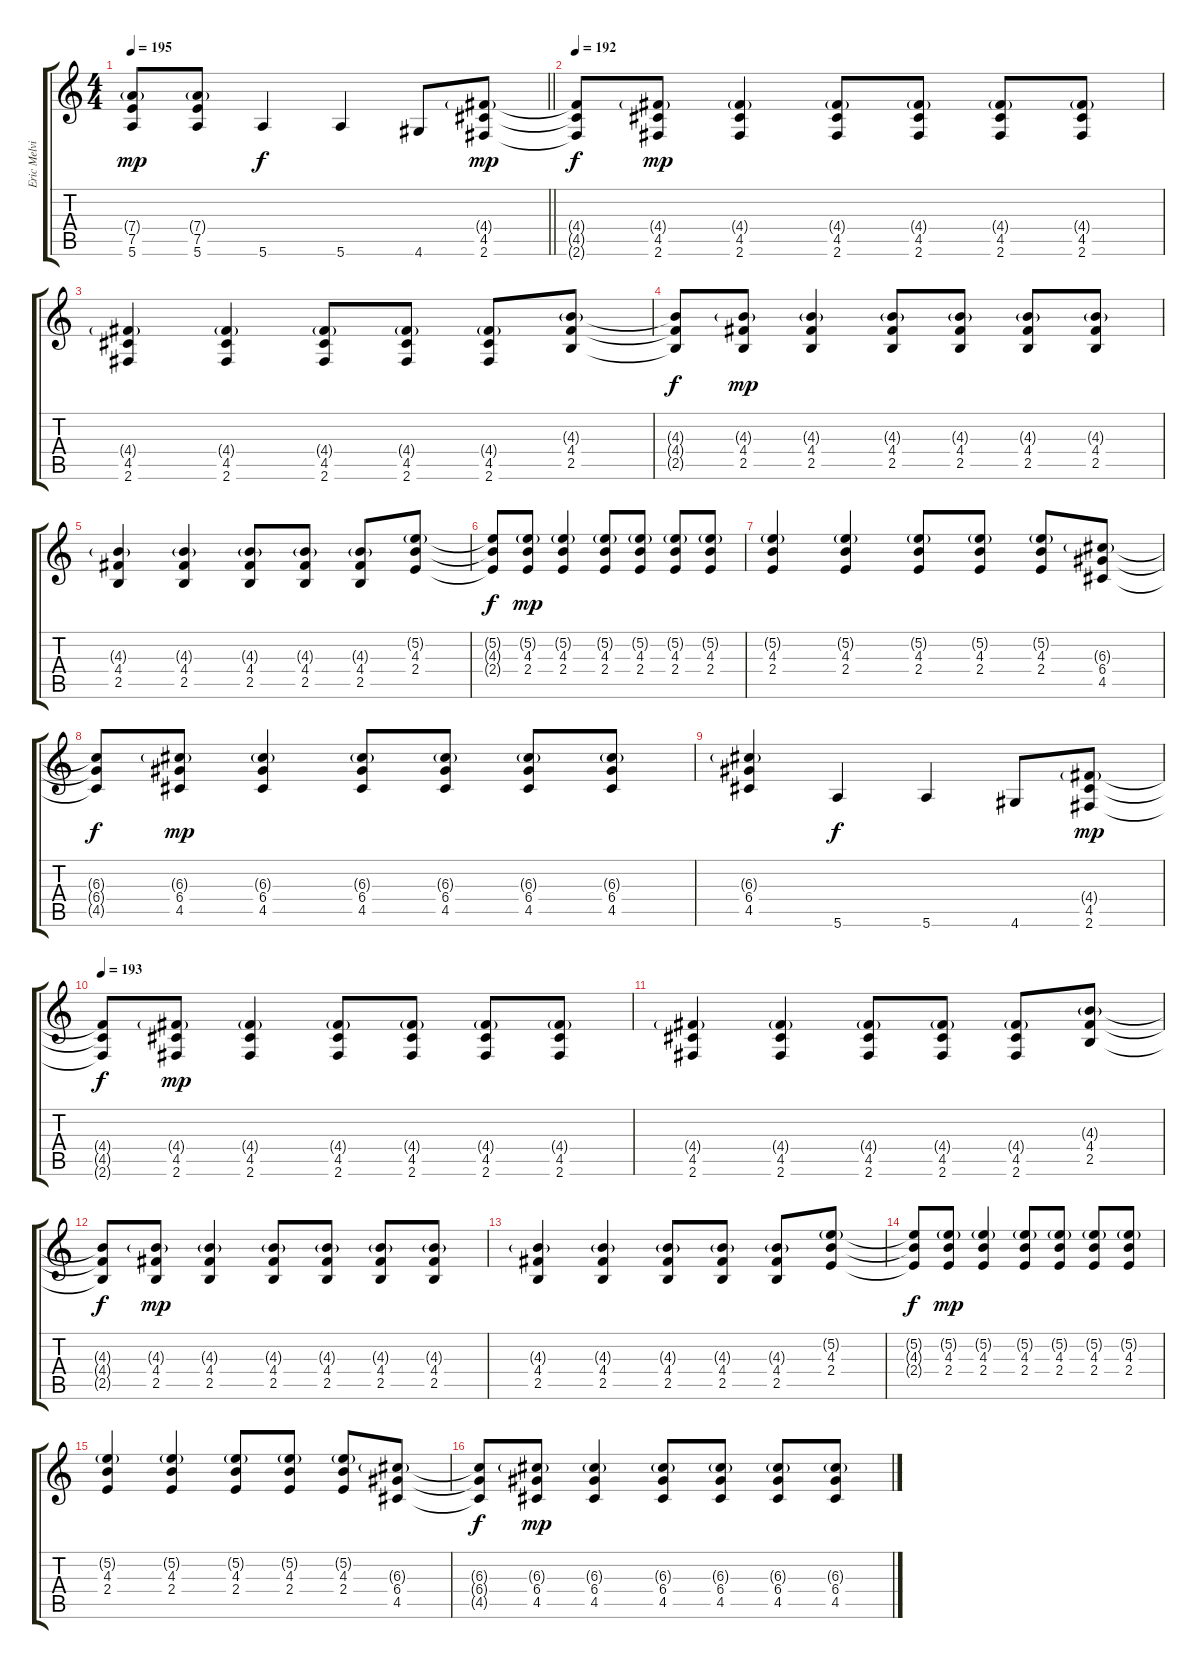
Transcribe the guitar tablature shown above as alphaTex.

\track ("Eric Melvin" "Eric Melvi") {instrument distortionguitar}
\staff {score tabs}
\tuning (E4 B3 G3 D3 A2 E2) {hide}
\ts (4 4)
\tempo 195
\clef g2
\barLineRight lightlight
\ks c
(7.4{g} 7.5 5.6).8{dy mp} (7.4{g} 7.5 5.6).8 5.6.4{dy f} 5.6.4 4.6.8 (4.4{g} 4.5 2.6).8{dy mp} |
\section ("" "")
\tempo 192
(4.4{t} 4.5{t} 2.6{t}).8{dy f} (4.4{g} 4.5 2.6).8{dy mp} (4.4{g} 4.5 2.6).4 (4.4{g} 4.5 2.6).8 (4.4{g} 4.5 2.6).8 (4.4{g} 4.5 2.6).8 (4.4{g} 4.5 2.6).8 |
(4.4{g} 4.5 2.6).4 (4.4{g} 4.5 2.6).4 (4.4{g} 4.5 2.6).8 (4.4{g} 4.5 2.6).8 (4.4{g} 4.5 2.6).8 (4.3{g} 4.4 2.5).8 |
(4.3{t} 4.4{t} 2.5{t}).8{dy f} (4.3{g} 4.4 2.5).8{dy mp} (4.3{g} 4.4 2.5).4 (4.3{g} 4.4 2.5).8 (4.3{g} 4.4 2.5).8 (4.3{g} 4.4 2.5).8 (4.3{g} 4.4 2.5).8 |
(4.3{g} 4.4 2.5).4 (4.3{g} 4.4 2.5).4 (4.3{g} 4.4 2.5).8 (4.3{g} 4.4 2.5).8 (4.3{g} 4.4 2.5).8 (5.2{g} 4.3 2.4).8 |
(5.2{t} 4.3{t} 2.4{t}).8{dy f} (5.2{g} 4.3 2.4).8{dy mp} (5.2{g} 4.3 2.4).4 (5.2{g} 4.3 2.4).8 (5.2{g} 4.3 2.4).8 (5.2{g} 4.3 2.4).8 (5.2{g} 4.3 2.4).8 |
(5.2{g} 4.3 2.4).4 (5.2{g} 4.3 2.4).4 (5.2{g} 4.3 2.4).8 (5.2{g} 4.3 2.4).8 (5.2{g} 4.3 2.4).8 (6.3{g} 6.4 4.5).8 |
(6.3{t} 6.4{t} 4.5{t}).8{dy f} (6.3{g} 6.4 4.5).8{dy mp} (6.3{g} 6.4 4.5).4 (6.3{g} 6.4 4.5).8 (6.3{g} 6.4 4.5).8 (6.3{g} 6.4 4.5).8 (6.3{g} 6.4 4.5).8 |
(6.3{g} 6.4 4.5).4 5.6.4{dy f} 5.6.4 4.6.8 (4.4{g} 4.5 2.6).8{dy mp} |
\tempo 193
(4.4{t} 4.5{t} 2.6{t}).8{dy f} (4.4{g} 4.5 2.6).8{dy mp} (4.4{g} 4.5 2.6).4 (4.4{g} 4.5 2.6).8 (4.4{g} 4.5 2.6).8 (4.4{g} 4.5 2.6).8 (4.4{g} 4.5 2.6).8 |
(4.4{g} 4.5 2.6).4 (4.4{g} 4.5 2.6).4 (4.4{g} 4.5 2.6).8 (4.4{g} 4.5 2.6).8 (4.4{g} 4.5 2.6).8 (4.3{g} 4.4 2.5).8 |
(4.3{t} 4.4{t} 2.5{t}).8{dy f} (4.3{g} 4.4 2.5).8{dy mp} (4.3{g} 4.4 2.5).4 (4.3{g} 4.4 2.5).8 (4.3{g} 4.4 2.5).8 (4.3{g} 4.4 2.5).8 (4.3{g} 4.4 2.5).8 |
(4.3{g} 4.4 2.5).4 (4.3{g} 4.4 2.5).4 (4.3{g} 4.4 2.5).8 (4.3{g} 4.4 2.5).8 (4.3{g} 4.4 2.5).8 (5.2{g} 4.3 2.4).8 |
(5.2{t} 4.3{t} 2.4{t}).8{dy f} (5.2{g} 4.3 2.4).8{dy mp} (5.2{g} 4.3 2.4).4 (5.2{g} 4.3 2.4).8 (5.2{g} 4.3 2.4).8 (5.2{g} 4.3 2.4).8 (5.2{g} 4.3 2.4).8 |
(5.2{g} 4.3 2.4).4 (5.2{g} 4.3 2.4).4 (5.2{g} 4.3 2.4).8 (5.2{g} 4.3 2.4).8 (5.2{g} 4.3 2.4).8 (6.3{g} 6.4 4.5).8 |
(6.3{t} 6.4{t} 4.5{t}).8{dy f} (6.3{g} 6.4 4.5).8{dy mp} (6.3{g} 6.4 4.5).4 (6.3{g} 6.4 4.5).8 (6.3{g} 6.4 4.5).8 (6.3{g} 6.4 4.5).8 (6.3{g} 6.4 4.5).8
